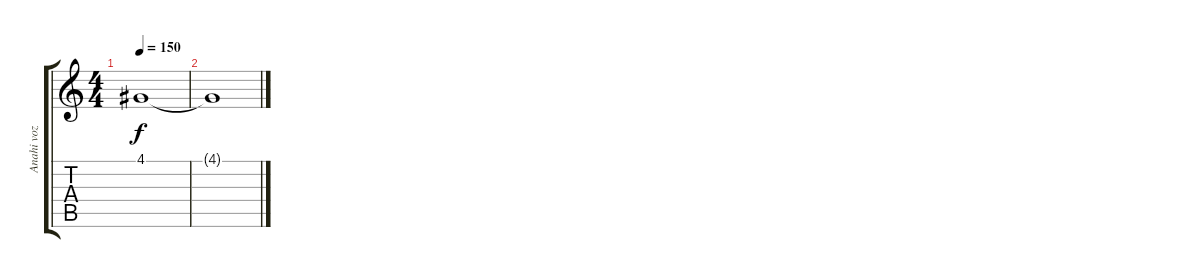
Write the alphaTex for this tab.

\track ("Anahi voz" "Anahi voz") {instrument flute}
\staff {score tabs}
\tuning (E4 B3 G3 D3 A2 E2) {hide}
\ts (4 4)
\tempo 150
\clef g2
\ks c
4.1{t}.1{dy f volume 0} |
4.1{t}.1
